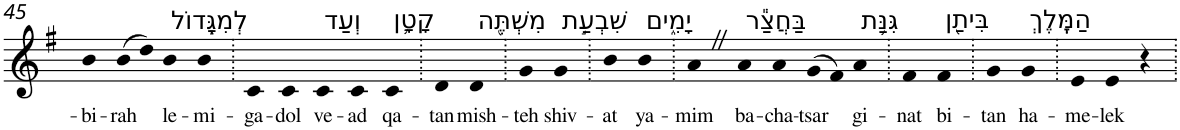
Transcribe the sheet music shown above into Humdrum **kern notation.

**kern	**text
*part1	*part1
*staff1	*staff1
*I"Piano	*
*I'Pno	*
!!LO:PB:g=z
*clefG2	*
*k[f#]	*
*G:	*
=45	=45
!	!LO:LY:b
4b	-bi-
!	!LO:LY:b
(>8b	-rah
8dd)	.
!LO:TX:a:t=לְמִגָּ֧דוֹל	!
!	!LO:LY:b
4b	le-
!	!LO:LY:b
4b	-mi-
=46.	=46.
!	!LO:LY:b
4c	-ga-
!	!LO:LY:b
4c	-dol
!LO:TX:a:t=וְעַד	!
!	!LO:LY:b
4c	ve-
!	!LO:LY:b
4c	-ad
!LO:TX:a:t=קָטָ֛ן	!
!	!LO:LY:b
4c	qa-
=47.	=47.
!	!LO:LY:b
4d	-tan
!LO:TX:a:t=מִשְׁתֶּ֖ה	!
!	!LO:LY:b
4d	mish-
=48.	=48.
!	!LO:LY:b
4g	-teh
!LO:TX:a:t=שִׁבְעַ֣ת	!
!	!LO:LY:b
4g	shiv-
=49.	=49.
!	!LO:LY:b
4b	-at
!LO:TX:a:t=יָמִ֑ים	!
!	!LO:LY:b
4b	ya-
=50.	=50.
!	!LO:LY:b
4aZ	-mim
!LO:TX:a:t=בַּחֲצַ֕ר	!
!	!LO:LY:b
4a	ba-
!	!LO:LY:b
4a	-cha-
!	!LO:LY:b
(>8g	-tsar
8f#)	.
!LO:TX:a:t=גִּנַּ֥ת	!
!	!LO:LY:b
4a	gi-
=51.	=51.
!	!LO:LY:b
4f#	-nat
!LO:TX:a:t=בִּיתַ֖ן	!
!	!LO:LY:b
4f#	bi-
=52.	=52.
!	!LO:LY:b
4g	-tan
!LO:TX:a:t=הַמֶּֽלֶךְ	!
!	!LO:LY:b
4g	ha-
=53.	=53.
!	!LO:LY:b
4e	-me-
!	!LO:LY:b
4e	-lek
4r	.
=.	=.
*-	*-
